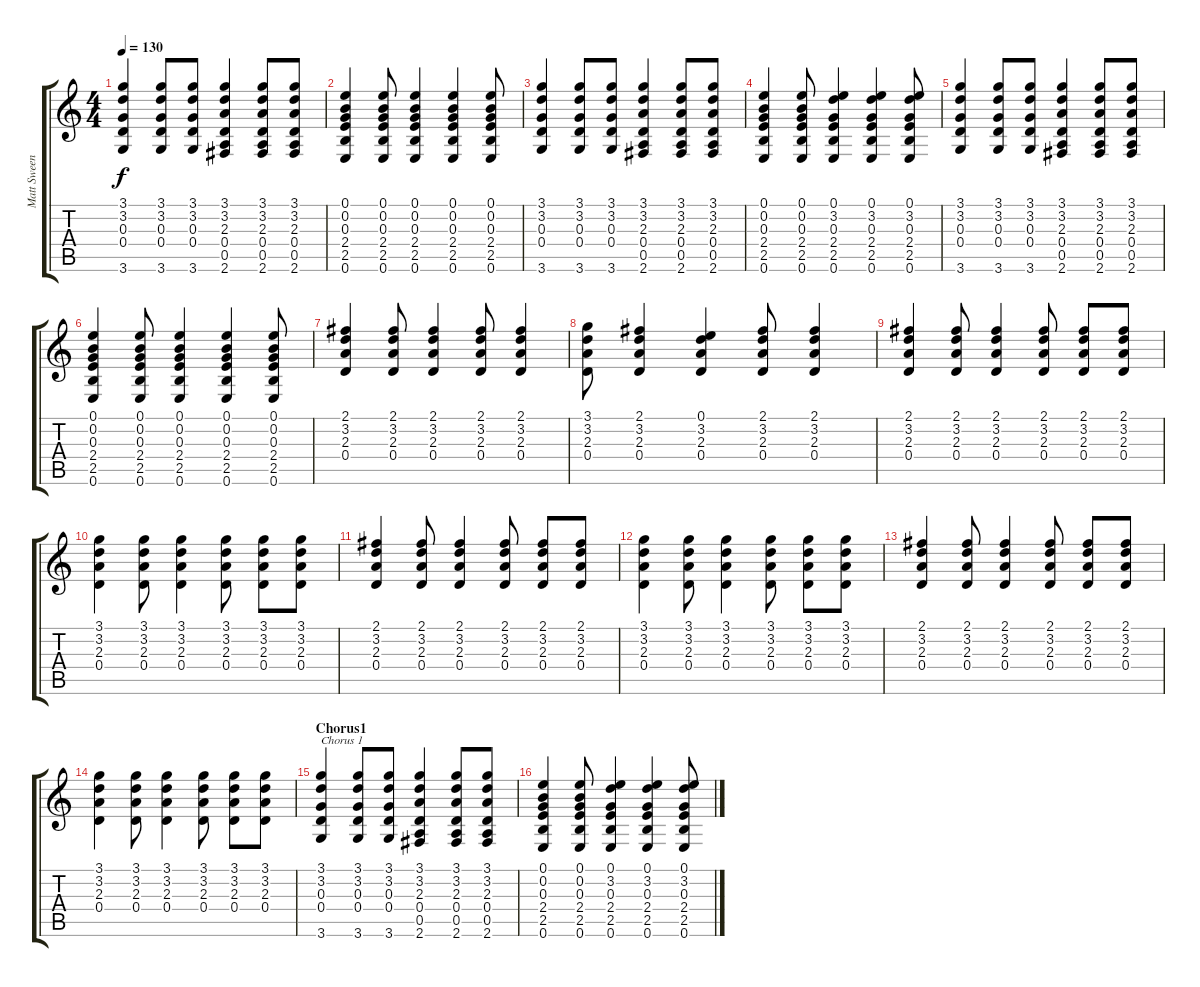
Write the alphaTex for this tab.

\track ("Matt Sweeney" "Matt Sween") {instrument acousticguitarsteel}
\staff {score tabs}
\tuning (E4 B3 G3 D3 A2 E2) {hide}
\ts (4 4)
\tempo 130
\clef g2
\ks c
(3.1 3.2 0.3 0.4 3.6).4{dy f} (3.1 3.2 0.3 0.4 3.6).8 (3.1 3.2 0.3 0.4 3.6).8 (3.1 3.2 2.3 0.4 0.5 2.6).4 (3.1 3.2 2.3 0.4 0.5 2.6).8 (3.1 3.2 2.3 0.4 0.5 2.6).8 |
(0.1 0.2 0.3 2.4 2.5 0.6).4 (0.1 0.2 0.3 2.4 2.5 0.6).8 (0.1 0.2 0.3 2.4 2.5 0.6).4 (0.1 0.2 0.3 2.4 2.5 0.6).4 (0.1 0.2 0.3 2.4 2.5 0.6).8 |
(3.1 3.2 0.3 0.4 3.6).4 (3.1 3.2 0.3 0.4 3.6).8 (3.1 3.2 0.3 0.4 3.6).8 (3.1 3.2 2.3 0.4 0.5 2.6).4 (3.1 3.2 2.3 0.4 0.5 2.6).8 (3.1 3.2 2.3 0.4 0.5 2.6).8 |
(0.1 0.2 0.3 2.4 2.5 0.6).4 (0.1 0.2 0.3 2.4 2.5 0.6).8 (0.1 3.2 0.3 2.4 2.5 0.6).4 (0.1 3.2 0.3 2.4 2.5 0.6).4 (0.1 3.2 0.3 2.4 2.5 0.6).8 |
(3.1 3.2 0.3 0.4 3.6).4 (3.1 3.2 0.3 0.4 3.6).8 (3.1 3.2 0.3 0.4 3.6).8 (3.1 3.2 2.3 0.4 0.5 2.6).4 (3.1 3.2 2.3 0.4 0.5 2.6).8 (3.1 3.2 2.3 0.4 0.5 2.6).8 |
(0.1 0.2 0.3 2.4 2.5 0.6).4 (0.1 0.2 0.3 2.4 2.5 0.6).8 (0.1 0.2 0.3 2.4 2.5 0.6).4 (0.1 0.2 0.3 2.4 2.5 0.6).4 (0.1 0.2 0.3 2.4 2.5 0.6).8 |
(2.1 3.2 2.3 0.4).4 (2.1 3.2 2.3 0.4).8 (2.1 3.2 2.3 0.4).4 (2.1 3.2 2.3 0.4).8 (2.1 3.2 2.3 0.4).4 |
(3.1 3.2 2.3 0.4).8 (2.1 3.2 2.3 0.4).4 (0.1 3.2 2.3 0.4).4 (2.1 3.2 2.3 0.4).8 (2.1 3.2 2.3 0.4).4 |
(2.1 3.2 2.3 0.4).4 (2.1 3.2 2.3 0.4).8 (2.1 3.2 2.3 0.4).4 (2.1 3.2 2.3 0.4).8 (2.1 3.2 2.3 0.4).8 (2.1 3.2 2.3 0.4).8 |
(3.1 3.2 2.3 0.4).4 (3.1 3.2 2.3 0.4).8 (3.1 3.2 2.3 0.4).4 (3.1 3.2 2.3 0.4).8 (3.1 3.2 2.3 0.4).8 (3.1 3.2 2.3 0.4).8 |
(2.1 3.2 2.3 0.4).4 (2.1 3.2 2.3 0.4).8 (2.1 3.2 2.3 0.4).4 (2.1 3.2 2.3 0.4).8 (2.1 3.2 2.3 0.4).8 (2.1 3.2 2.3 0.4).8 |
(3.1 3.2 2.3 0.4).4 (3.1 3.2 2.3 0.4).8 (3.1 3.2 2.3 0.4).4 (3.1 3.2 2.3 0.4).8 (3.1 3.2 2.3 0.4).8 (3.1 3.2 2.3 0.4).8 |
(2.1 3.2 2.3 0.4).4 (2.1 3.2 2.3 0.4).8 (2.1 3.2 2.3 0.4).4 (2.1 3.2 2.3 0.4).8 (2.1 3.2 2.3 0.4).8 (2.1 3.2 2.3 0.4).8 |
(3.1 3.2 2.3 0.4).4 (3.1 3.2 2.3 0.4).8 (3.1 3.2 2.3 0.4).4 (3.1 3.2 2.3 0.4).8 (3.1 3.2 2.3 0.4).8 (3.1 3.2 2.3 0.4).8 |
\section ("" "Chorus1")
(3.1 3.2 0.3 0.4 3.6).4{txt "Chorus 1"} (3.1 3.2 0.3 0.4 3.6).8 (3.1 3.2 0.3 0.4 3.6).8 (3.1 3.2 2.3 0.4 0.5 2.6).4 (3.1 3.2 2.3 0.4 0.5 2.6).8 (3.1 3.2 2.3 0.4 0.5 2.6).8 |
(0.1 0.2 0.3 2.4 2.5 0.6).4 (0.1 0.2 0.3 2.4 2.5 0.6).8 (0.1 3.2 0.3 2.4 2.5 0.6).4 (0.1 3.2 0.3 2.4 2.5 0.6).4 (0.1 3.2 0.3 2.4 2.5 0.6).8
